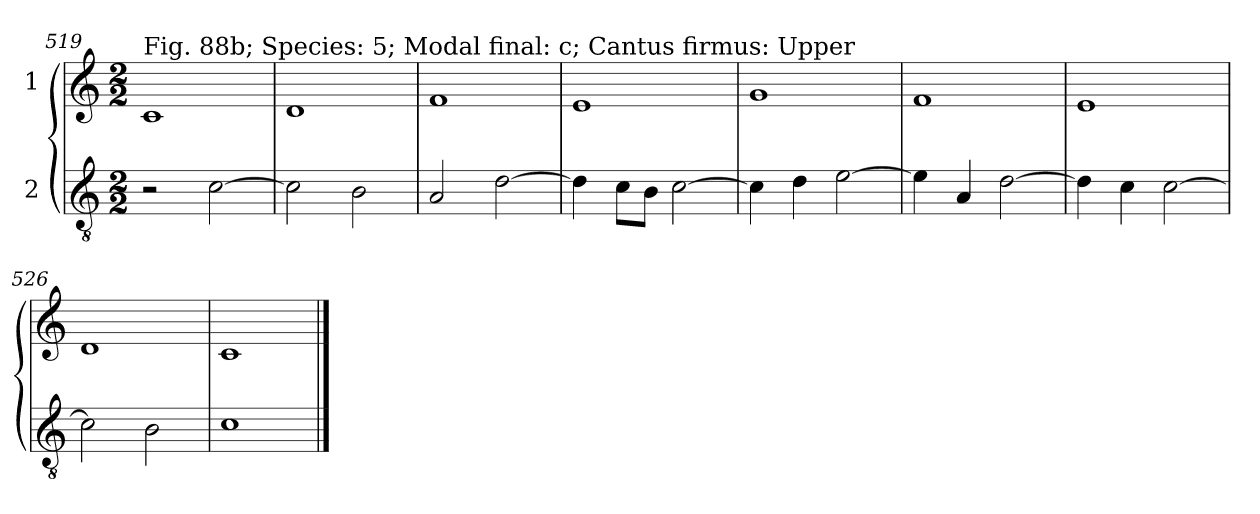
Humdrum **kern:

**kern	**kern
*part2	*part1
*staff2	*staff1
*I"2	*I"1
*clefGv2	*clefG2
*k[]	*k[]
*M2/2	*M2/2
=519	=519
!	!LO:TX:a:t=Fig. 88b; Species&colon; 5; Modal final&colon; c; Cantus firmus&colon; Upper
2r	1c
[2c\	.
=520	=520
2c\]	1d
2B\	.
=521	=521
2A/	1f
[2d\	.
=522	=522
4d\]	1e
8c\L	.
8B\J	.
[2c\	.
=523	=523
4c\]	1g
4d\	.
[2e\	.
!!LO:LB:g=z
=524	=524
4e\]	1f
4A/	.
[2d\	.
=525	=525
4d\]	1e
4c\	.
[2c\	.
=526	=526
2c\]	1d
2B\	.
=527	=527
1c	1c
==	==
*-	*-
